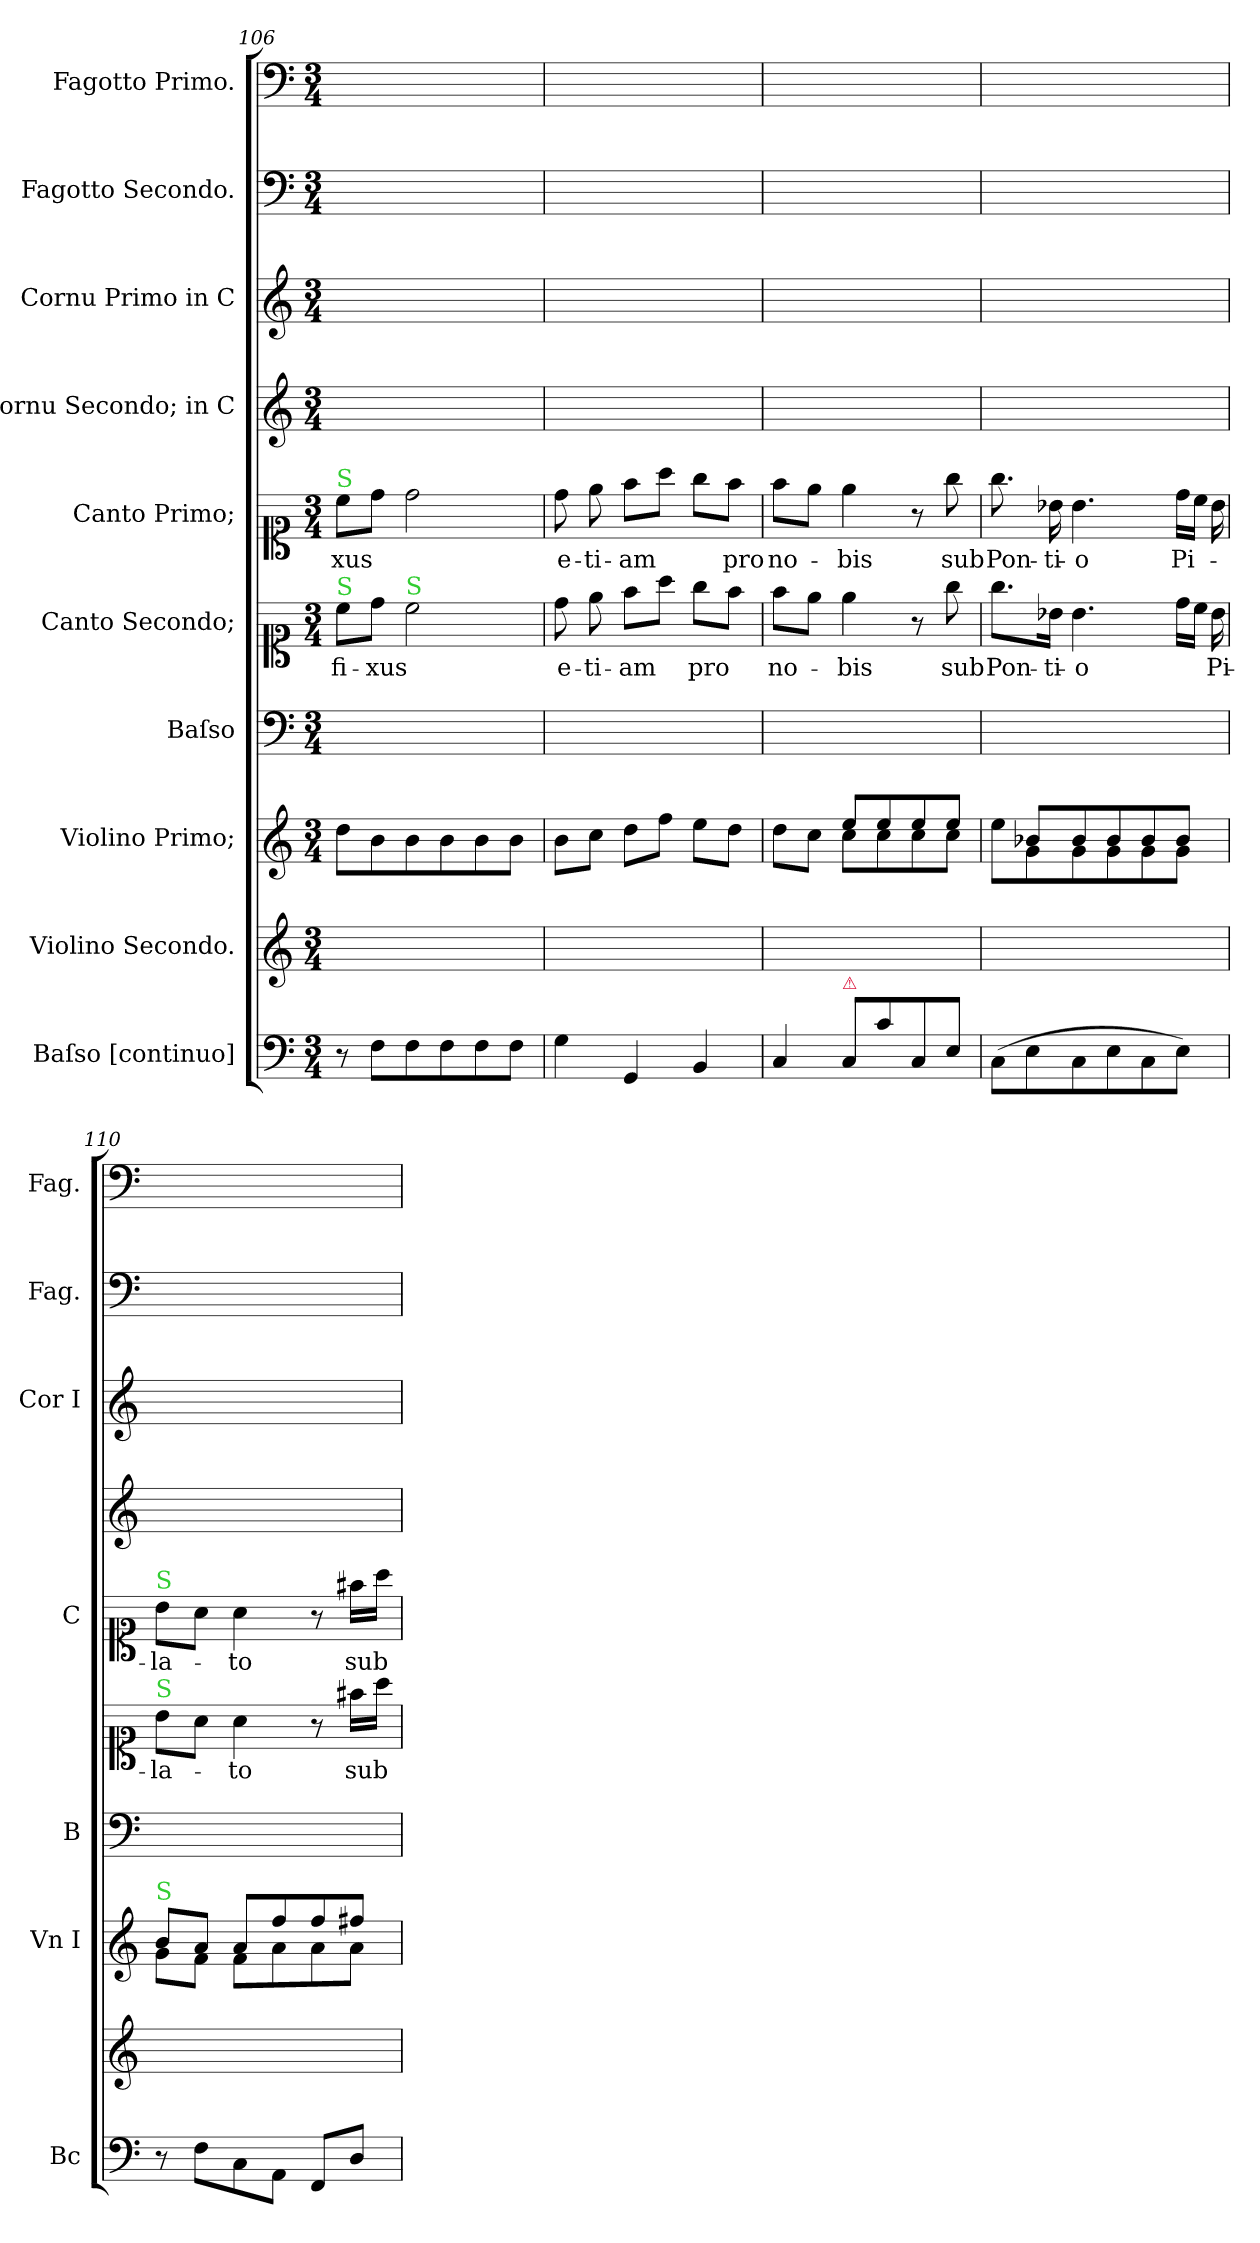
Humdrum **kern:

**kern	**kern	**kern	**kern	**kern	**text	**kern	**text	**kern	**kern	**kern	**kern
*part10	*part9	*part8	*part7	*part6	*part6	*part5	*part5	*part4	*part3	*part2	*part1
*staff10	*staff9	*staff8	*staff7	*staff6	*staff6	*staff5	*staff5	*staff4	*staff3	*staff2	*staff1
*I"Baſso [continuo]	*I"Violino Secondo.	*I"Violino Primo;	*I"Baſso	*I"Canto Secondo;	*	*I"Canto Primo;	*	*I"Cornu Secondo; in C	*I"Cornu Primo in C	*I"Fagotto Secondo.	*I"Fagotto Primo.
*I'Bc	*	*I'Vn I	*I'B	*	*	*I'C	*	*	*I'Cor I	*I'Fag.	*I'Fag.
*clefF4	*clefG2	*clefG2	*clefF4	*clefC1	*	*clefC1	*	*clefG2	*clefG2	*clefF4	*clefF4
*k[]	*k[]	*k[]	*k[]	*k[]	*	*k[]	*	*k[]	*k[]	*k[]	*k[]
*M3/4	*M3/4	*M3/4	*M3/4	*M3/4	*	*M3/4	*	*M3/4	*M3/4	*M3/4	*M3/4
=106	=106	=106	=106	=106	=106	=106	=106	=106	=106	=106	=106
!	!	!	!	!	!	!LO:TX:a:color=limegreen:t=S	!	!	!	!	!
!	!	!	!	!LO:TX:a:color=limegreen:t=S	!	!	!	!	!	!	!
8r	2.ryy	8ddL	2.ryy	8cc\L	-fi-	8ccL	-xus	2.ryy	2.ryy	2.ryy	2.ryy
8FL	.	8b	.	8dd\J	-xus	8ddJ	.	.	.	.	.
!	!	!	!	!LO:TX:a:color=limegreen:t=S	!	!	!	!	!	!	!
8F	.	8b	.	2cc\	.	2dd	.	.	.	.	.
8F	.	8b	.	.	.	.	.	.	.	.	.
8F	.	8b	.	.	.	.	.	.	.	.	.
8FJ	.	8bJ	.	.	.	.	.	.	.	.	.
=107	=107	=107	=107	=107	=107	=107	=107	=107	=107	=107	=107
4G	2.ryy	8bL	2.ryy	8dd\	e-	8dd	e-	2.ryy	2.ryy	2.ryy	2.ryy
.	.	8ccJ	.	8ee\	-ti-	8ee	-ti-	.	.	.	.
4GG	.	8ddL	.	8ff\L	-am	8ffL	-am	.	.	.	.
.	.	8ffJ	.	8aa\J	.	8aaJ	.	.	.	.	.
4BB	.	8eeL	.	8gg\L	pro	8ggL	.	.	.	.	.
.	.	8ddJ	.	8ff\J	.	8ffJ	pro	.	.	.	.
=108	=108	=108	=108	=108	=108	=108	=108	=108	=108	=108	=108
*	*	*^	*	*	*	*	*	*	*	*	*
4C	2.ryy	8ddL	8ryy	2.ryy	8ff\L	no-	8ffL	no-	2.ryy	2.ryy	2.ryy	2.ryy
.	.	8ccJ	8ryy	.	8ee\J	.	8eeJ	.	.	.	.	.
!LO:TX:a:color=crimson:t=⚠	!	!	!	!	!	!	!	!	!	!	!	!
8C/L	.	8cc\L	8ee/L	.	4ee\	-bis	4ee	-bis	.	.	.	.
8c\	.	8cc\	8ee/	.	.	.	.	.	.	.	.	.
8C/	.	8cc\	8ee/	.	8r	.	8r	.	.	.	.	.
8E/J	.	8cc\J	8ee/J	.	8gg\	sub	8gg	sub	.	.	.	.
=109	=109	=109	=109	=109	=109	=109	=109	=109	=109	=109	=109	=109
(8CL	2.ryy	8ee\L	8ryy	2.ryy	8.gg\L	Pon-	8.gg	Pon-	2.ryy	2.ryy	2.ryy	2.ryy
8E	.	8g	8b-X/L	.	.	.	.	.	.	.	.	.
.	.	.	.	.	16b-X\Jk	-ti-	16b-X	-ti-	.	.	.	.
8C	.	8g	8b-	.	4.b-\	-o	4.b-	-o	.	.	.	.
8E	.	8g	8b-	.	.	.	.	.	.	.	.	.
8C	.	8g	8b-	.	.	.	.	.	.	.	.	.
*	*	*	*	*	*Xtuplet	*	*Xtuplet	*	*	*	*	*
8EJ)	.	8gJ	8b-J	.	24dd\LL	.	24ddLL	Pi-	.	.	.	.
.	.	.	.	.	24cc\JJ	.	24ccJJ	.	.	.	.	.
.	.	.	.	.	24b-\	Pi-	24b-	.	.	.	.	.
=110	=110	=110	=110	=110	=110	=110	=110	=110	=110	=110	=110	=110
!	!	!	!	!	!	!	!LO:TX:a:color=limegreen:t=S	!	!	!	!	!
!	!	!	!	!	!LO:TX:a:color=limegreen:t=S	!	!	!	!	!	!	!
!	!	!LO:TX:a:color=limegreen:t=S	!	!	!	!	!	!	!	!	!	!
8r	2.ryy	8g\L	8b/L	2.ryy	8b\L	-la-	8bL	-la-	2.ryy	2.ryy	2.ryy	2.ryy
8F\L	.	8fJ	8aJ	.	8a\J	.	8aJ	.	.	.	.	.
8C	.	8f\L	8a/L	.	4a\	-to	4a	-to	.	.	.	.
8AAJ	.	8a	8ff	.	.	.	.	.	.	.	.	.
8FFL	.	8a	8ff	.	8r	.	8r	.	.	.	.	.
8DJ	.	8aJ	8ff#XJ	.	16ff#X\LL	sub	16ff#XLL	sub	.	.	.	.
.	.	.	.	.	16aa\JJ	.	16aaJJ	.	.	.	.	.
*	*	*v	*v	*	*	*	*	*	*	*	*	*
=	=	=	=	=	=	=	=	=	=	=	=
*-	*-	*-	*-	*-	*-	*-	*-	*-	*-	*-	*-
